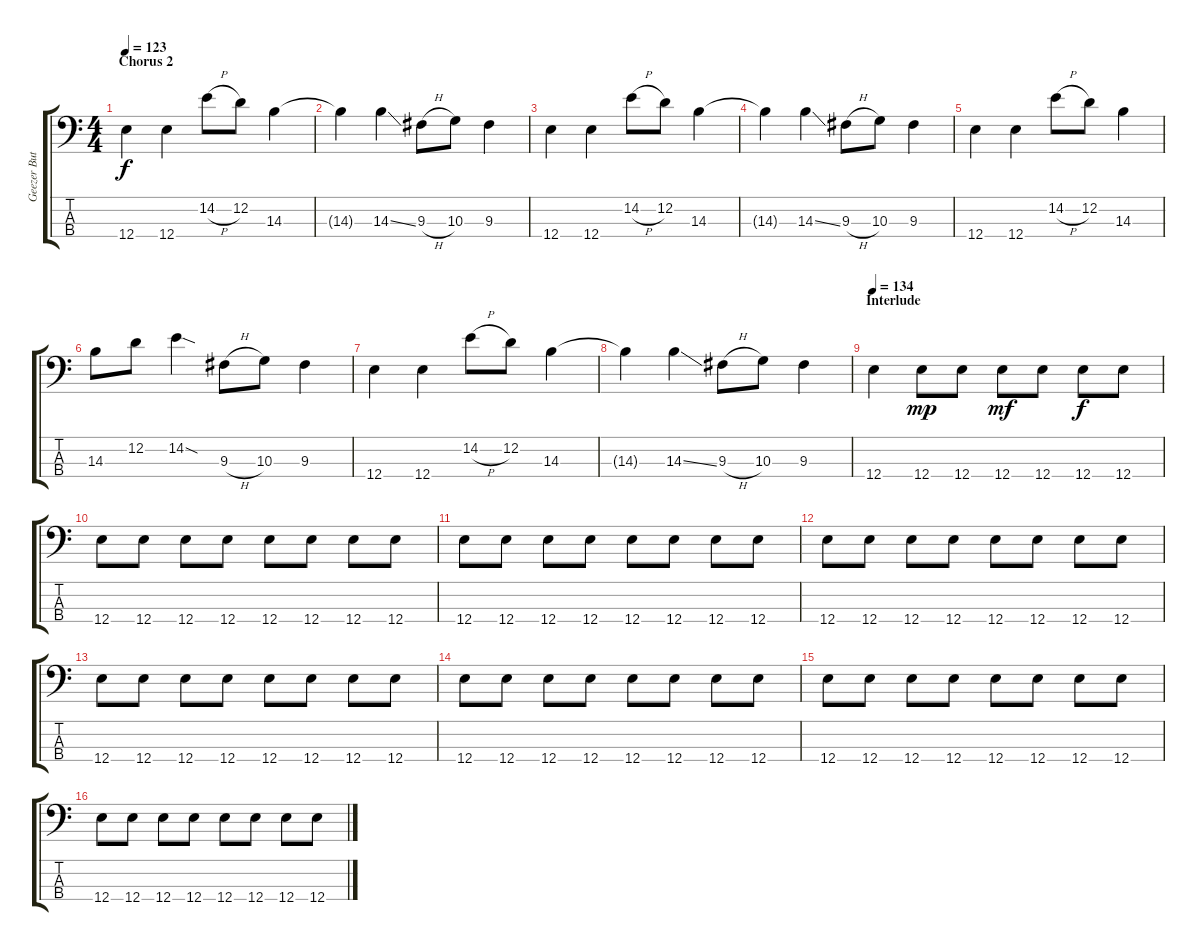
\track ("Geezer Butler" "Geezer But") {instrument electricbassfinger}
\staff {score tabs}
\tuning (G2 D2 A1 E1) {hide}
\ts (4 4)
\section ("" "Chorus 2")
\tempo 123
\clef f4
\ks c
12.4.4{dy f} 12.4.4 14.2{h}.8 12.2.8 14.3.4 |
14.3{t}.4 14.3{ss}.4 9.3{h}.8 10.3.8 9.3.4 |
12.4.4 12.4.4 14.2{h}.8 12.2.8 14.3.4 |
14.3{t}.4 14.3{ss}.4 9.3{h}.8 10.3.8 9.3.4 |
12.4.4 12.4.4 14.2{h}.8 12.2.8 14.3.4 |
14.3.8 12.2.8 14.2{sod}.4 9.3{h}.8 10.3.8 9.3.4 |
12.4.4 12.4.4 14.2{h}.8 12.2.8 14.3.4 |
14.3{t}.4 14.3{ss}.4 9.3{h}.8 10.3.8 9.3.4 |
\section ("" "Interlude")
\tempo 134
12.4.4 12.4.8{dy mp} 12.4.8 12.4.8{dy mf} 12.4.8 12.4.8{dy f} 12.4.8 |
12.4.8 12.4.8 12.4.8 12.4.8 12.4.8 12.4.8 12.4.8 12.4.8 |
12.4.8 12.4.8 12.4.8 12.4.8 12.4.8 12.4.8 12.4.8 12.4.8 |
12.4.8 12.4.8 12.4.8 12.4.8 12.4.8 12.4.8 12.4.8 12.4.8 |
12.4.8 12.4.8 12.4.8 12.4.8 12.4.8 12.4.8 12.4.8 12.4.8 |
12.4.8 12.4.8 12.4.8 12.4.8 12.4.8 12.4.8 12.4.8 12.4.8 |
12.4.8 12.4.8 12.4.8 12.4.8 12.4.8 12.4.8 12.4.8 12.4.8 |
12.4.8 12.4.8 12.4.8 12.4.8 12.4.8 12.4.8 12.4.8 12.4.8
